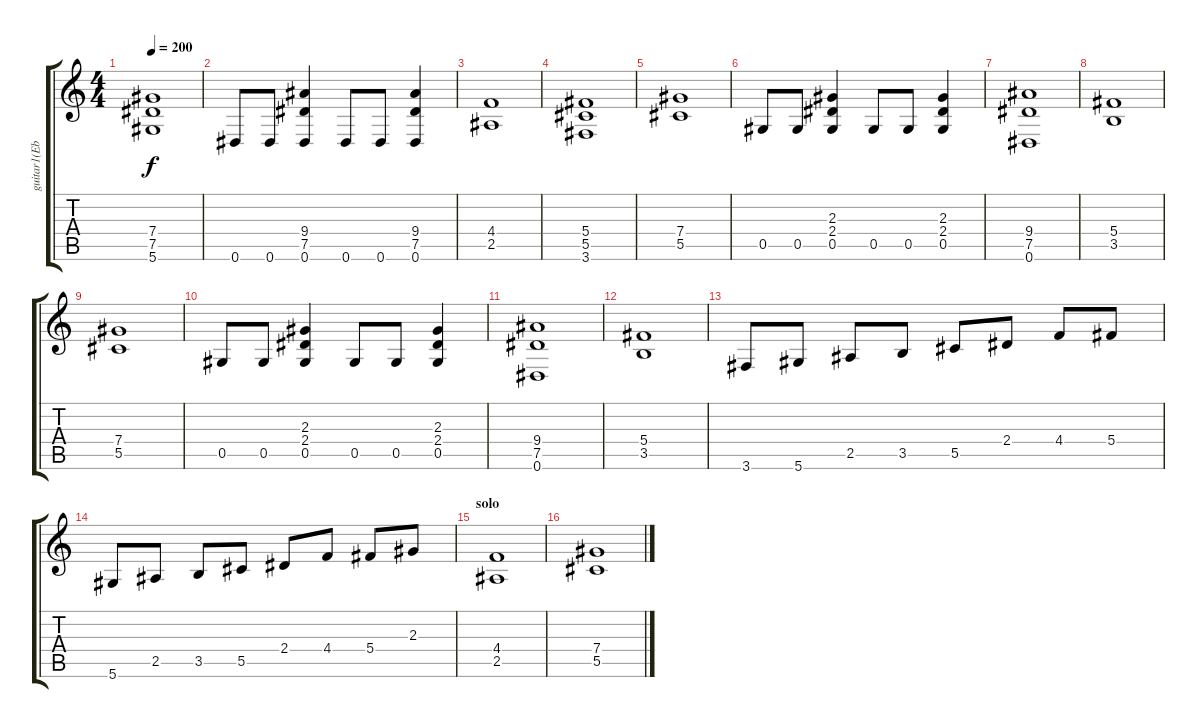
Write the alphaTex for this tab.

\track ("guitar1(Eb)" "guitar1(Eb") {instrument overdrivenguitar}
\staff {score tabs}
\tuning (Eb4 Bb3 Gb3 Db3 Ab2 Eb2) {hide}
\ts (4 4)
\tempo 200
\clef g2
\ks c
(7.4 7.5 5.6).1{dy f} |
0.6.8 0.6.8 (9.4 7.5 0.6).4 0.6.8 0.6.8 (9.4 7.5 0.6).4 |
(4.4 2.5).1 |
(5.4 5.5 3.6).1 |
(7.4 5.5).1 |
0.5.8 0.5.8 (2.3 2.4 0.5).4 0.5.8 0.5.8 (2.3 2.4 0.5).4 |
(9.4 7.5 0.6).1 |
(5.4 3.5).1 |
(7.4 5.5).1 |
0.5.8 0.5.8 (2.3 2.4 0.5).4 0.5.8 0.5.8 (2.3 2.4 0.5).4 |
(9.4 7.5 0.6).1 |
(5.4 3.5).1 |
3.6.8 5.6.8 2.5.8 3.5.8 5.5.8 2.4.8 4.4.8 5.4.8 |
5.6.8 2.5.8 3.5.8 5.5.8 2.4.8 4.4.8 5.4.8 2.3.8 |
\section ("" "solo")
(4.4 2.5).1 |
(7.4 5.5).1
